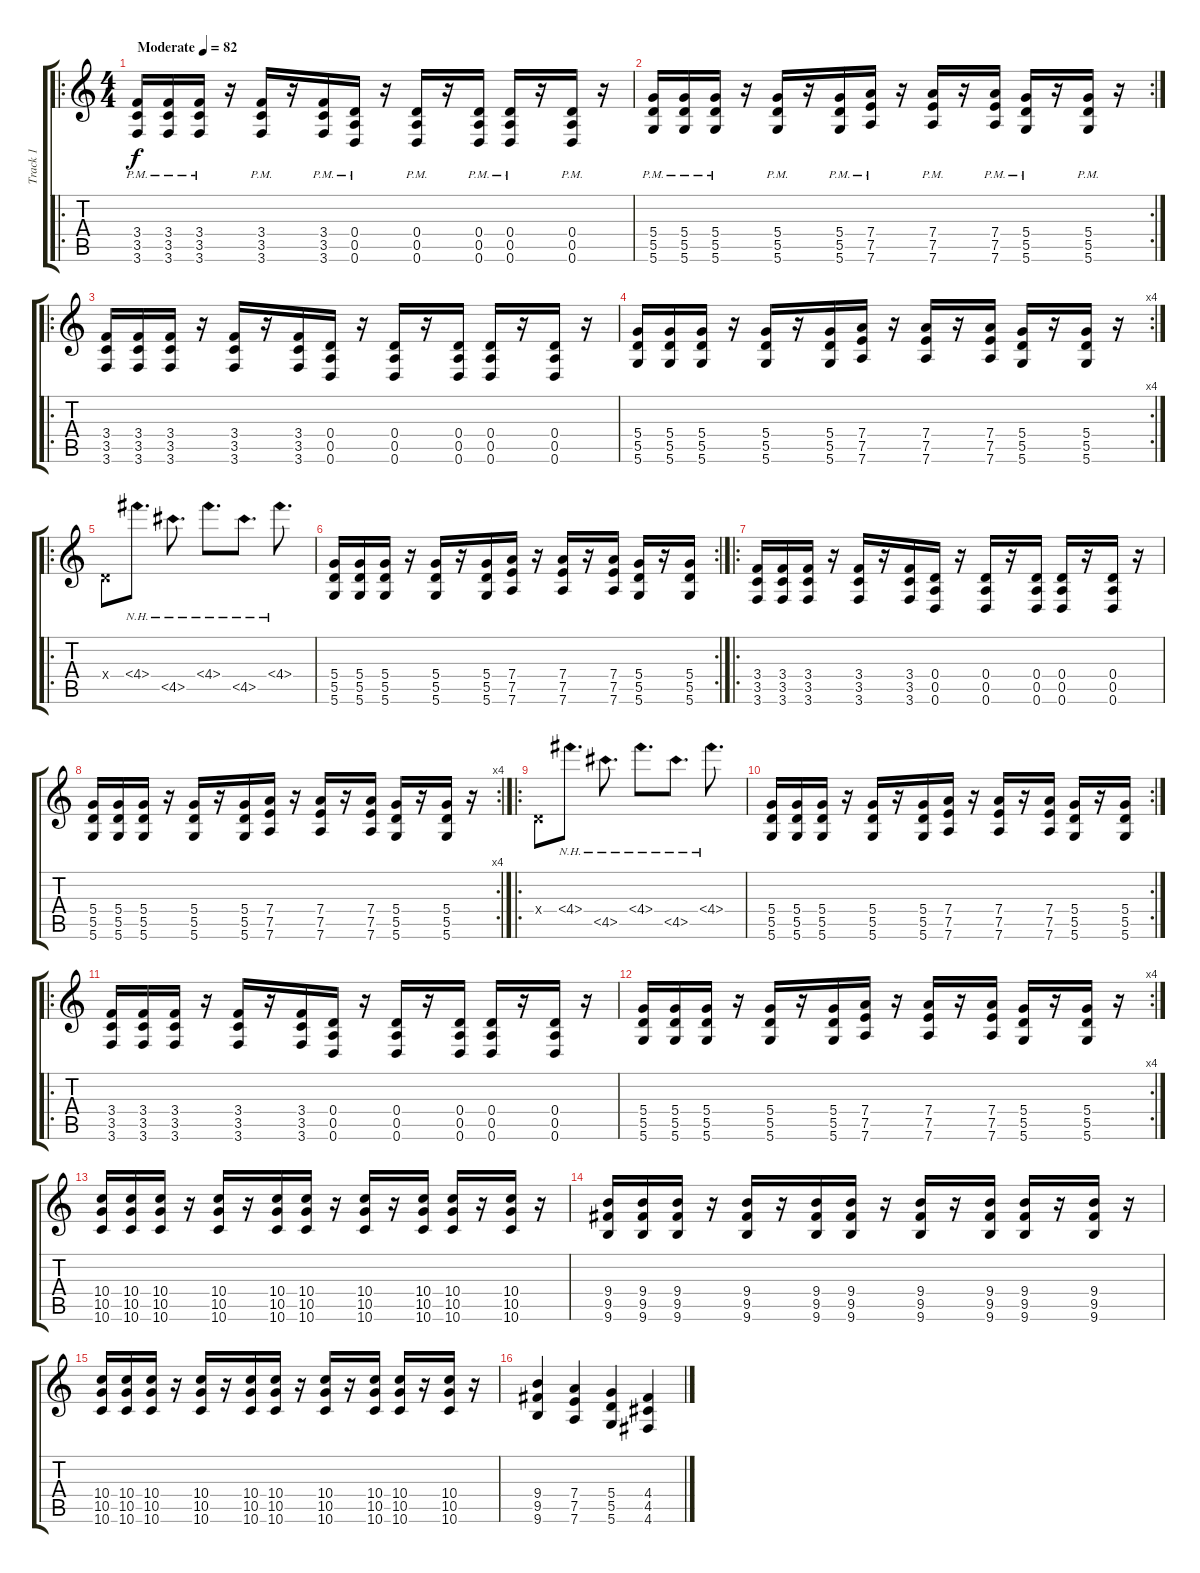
\track ("Track 1" "Track 1") {instrument distortionguitar}
\staff {score tabs}
\tuning (E4 B3 G3 D3 A2 D2) {hide}
\ro
\ts (4 4)
\tempo (82 "Moderate")
\clef g2
\ks c
(3.4{pm} 3.5{pm} 3.6{pm}).16{dy f instrument distortionguitar} (3.4{pm} 3.5{pm} 3.6{pm}).16 (3.4{pm} 3.5{pm} 3.6{pm}).16 r.16 (3.4{pm} 3.5{pm} 3.6{pm}).16 r.16 (3.4{pm} 3.5{pm} 3.6{pm}).16 (0.4{pm} 0.5{pm} 0.6{pm}).16 r.16 (0.4{pm} 0.5{pm} 0.6{pm}).16 r.16 (0.4{pm} 0.5{pm} 0.6{pm}).16 (0.4{pm} 0.5{pm} 0.6{pm}).16 r.16 (0.4{pm} 0.5{pm} 0.6{pm}).16 r.16 |
\rc 2
(5.4{pm} 5.5{pm} 5.6{pm}).16 (5.4{pm} 5.5{pm} 5.6{pm}).16 (5.4{pm} 5.5{pm} 5.6{pm}).16 r.16 (5.4{pm} 5.5{pm} 5.6{pm}).16 r.16 (5.4{pm} 5.5{pm} 5.6{pm}).16 (7.4{pm} 7.5{pm} 7.6{pm}).16 r.16 (7.4{pm} 7.5{pm} 7.6{pm}).16 r.16 (7.4{pm} 7.5{pm} 7.6{pm}).16 (5.4{pm} 5.5{pm} 5.6{pm}).16 r.16 (5.4{pm} 5.5{pm} 5.6{pm}).16 r.16 |
\ro
(3.4 3.5 3.6).16 (3.4 3.5 3.6).16 (3.4 3.5 3.6).16 r.16 (3.4 3.5 3.6).16 r.16 (3.4 3.5 3.6).16 (0.4 0.5 0.6).16 r.16 (0.4 0.5 0.6).16 r.16 (0.4 0.5 0.6).16 (0.4 0.5 0.6).16 r.16 (0.4 0.5 0.6).16 r.16 |
\rc 4
(5.4 5.5 5.6).16 (5.4 5.5 5.6).16 (5.4 5.5 5.6).16 r.16 (5.4 5.5 5.6).16 r.16 (5.4 5.5 5.6).16 (7.4 7.5 7.6).16 r.16 (7.4 7.5 7.6).16 r.16 (7.4 7.5 7.6).16 (5.4 5.5 5.6).16 r.16 (5.4 5.5 5.6).16 r.16 |
\ro
0.4{x}.8 4.4{nh}.8{d} 4.5{nh}.8{d} 4.4{nh}.8{d} 4.5{nh}.8{d} 4.4{nh}.8{d} |
\rc 2
(5.4 5.5 5.6).16 (5.4 5.5 5.6).16 (5.4 5.5 5.6).16 r.16 (5.4 5.5 5.6).16 r.16 (5.4 5.5 5.6).16 (7.4 7.5 7.6).16 r.16 (7.4 7.5 7.6).16 r.16 (7.4 7.5 7.6).16 (5.4 5.5 5.6).16 r.16 (5.4 5.5 5.6).16 |
\ro
(3.4 3.5 3.6).16 (3.4 3.5 3.6).16 (3.4 3.5 3.6).16 r.16 (3.4 3.5 3.6).16 r.16 (3.4 3.5 3.6).16 (0.4 0.5 0.6).16 r.16 (0.4 0.5 0.6).16 r.16 (0.4 0.5 0.6).16 (0.4 0.5 0.6).16 r.16 (0.4 0.5 0.6).16 r.16 |
\rc 4
(5.4 5.5 5.6).16 (5.4 5.5 5.6).16 (5.4 5.5 5.6).16 r.16 (5.4 5.5 5.6).16 r.16 (5.4 5.5 5.6).16 (7.4 7.5 7.6).16 r.16 (7.4 7.5 7.6).16 r.16 (7.4 7.5 7.6).16 (5.4 5.5 5.6).16 r.16 (5.4 5.5 5.6).16 r.16 |
\ro
0.4{x}.8 4.4{nh}.8{d} 4.5{nh}.8{d} 4.4{nh}.8{d} 4.5{nh}.8{d} 4.4{nh}.8{d} |
\rc 2
(5.4 5.5 5.6).16 (5.4 5.5 5.6).16 (5.4 5.5 5.6).16 r.16 (5.4 5.5 5.6).16 r.16 (5.4 5.5 5.6).16 (7.4 7.5 7.6).16 r.16 (7.4 7.5 7.6).16 r.16 (7.4 7.5 7.6).16 (5.4 5.5 5.6).16 r.16 (5.4 5.5 5.6).16 |
\ro
(3.4 3.5 3.6).16 (3.4 3.5 3.6).16 (3.4 3.5 3.6).16 r.16 (3.4 3.5 3.6).16 r.16 (3.4 3.5 3.6).16 (0.4 0.5 0.6).16 r.16 (0.4 0.5 0.6).16 r.16 (0.4 0.5 0.6).16 (0.4 0.5 0.6).16 r.16 (0.4 0.5 0.6).16 r.16 |
\rc 4
(5.4 5.5 5.6).16 (5.4 5.5 5.6).16 (5.4 5.5 5.6).16 r.16 (5.4 5.5 5.6).16 r.16 (5.4 5.5 5.6).16 (7.4 7.5 7.6).16 r.16 (7.4 7.5 7.6).16 r.16 (7.4 7.5 7.6).16 (5.4 5.5 5.6).16 r.16 (5.4 5.5 5.6).16 r.16 |
(10.4 10.5 10.6).16 (10.4 10.5 10.6).16 (10.4 10.5 10.6).16 r.16 (10.4 10.5 10.6).16 r.16 (10.4 10.5 10.6).16 (10.4 10.5 10.6).16 r.16 (10.4 10.5 10.6).16 r.16 (10.4 10.5 10.6).16 (10.4 10.5 10.6).16 r.16 (10.4 10.5 10.6).16 r.16 |
(9.4 9.5 9.6).16 (9.4 9.5 9.6).16 (9.4 9.5 9.6).16 r.16 (9.4 9.5 9.6).16 r.16 (9.4 9.5 9.6).16 (9.4 9.5 9.6).16 r.16 (9.4 9.5 9.6).16 r.16 (9.4 9.5 9.6).16 (9.4 9.5 9.6).16 r.16 (9.4 9.5 9.6).16 r.16 |
(10.4 10.5 10.6).16 (10.4 10.5 10.6).16 (10.4 10.5 10.6).16 r.16 (10.4 10.5 10.6).16 r.16 (10.4 10.5 10.6).16 (10.4 10.5 10.6).16 r.16 (10.4 10.5 10.6).16 r.16 (10.4 10.5 10.6).16 (10.4 10.5 10.6).16 r.16 (10.4 10.5 10.6).16 r.16 |
(9.4 9.5 9.6).4 (7.4 7.5 7.6).4 (5.4 5.5 5.6).4 (4.4 4.5 4.6).4
